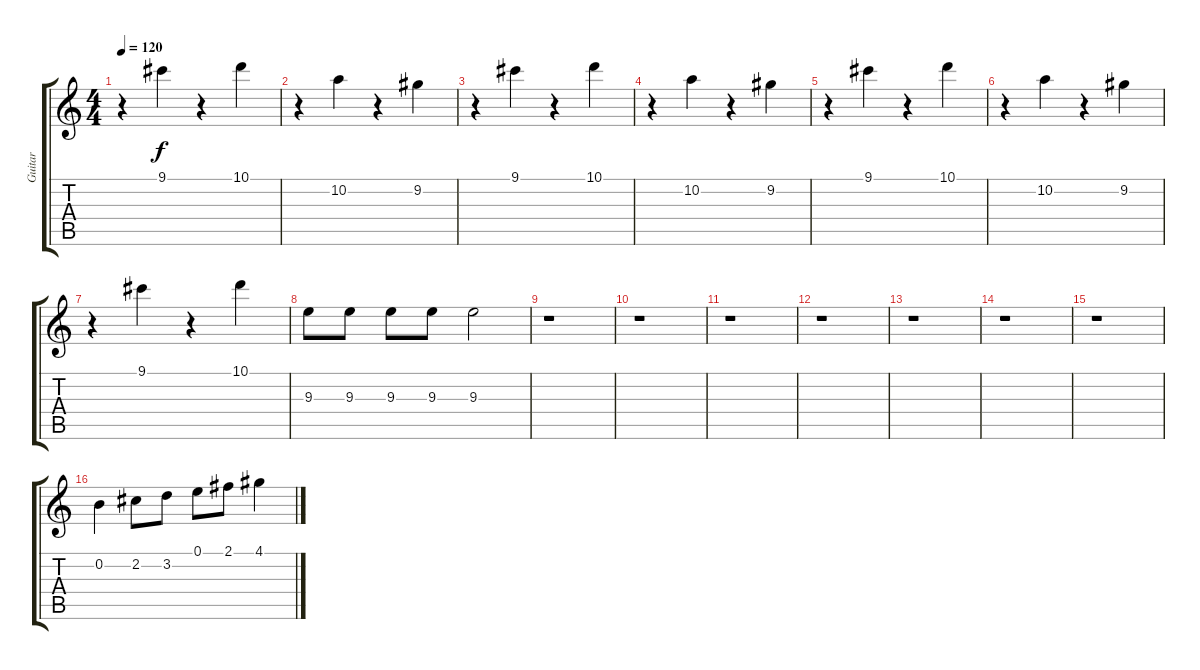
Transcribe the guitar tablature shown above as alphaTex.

\track ("Guitar" "Guitar") {instrument electricguitarclean}
\staff {score tabs}
\tuning (E4 B3 G3 D3 A2 E2) {hide}
\ts (4 4)
\tempo 120
\clef g2
\ks c
r.4{dy f} 9.1.4 r.4 10.1.4 |
r.4 10.2.4 r.4 9.2.4 |
r.4 9.1.4 r.4 10.1.4 |
r.4 10.2.4 r.4 9.2.4 |
r.4 9.1.4 r.4 10.1.4 |
r.4 10.2.4 r.4 9.2.4 |
r.4 9.1.4 r.4 10.1.4 |
9.3.8 9.3.8 9.3.8 9.3.8 9.3.2 |
r.1 |
r.1 |
r.1 |
r.1 |
r.1 |
r.1 |
r.1 |
0.2.4 2.2.8 3.2.8 0.1.8 2.1.8 4.1.4
